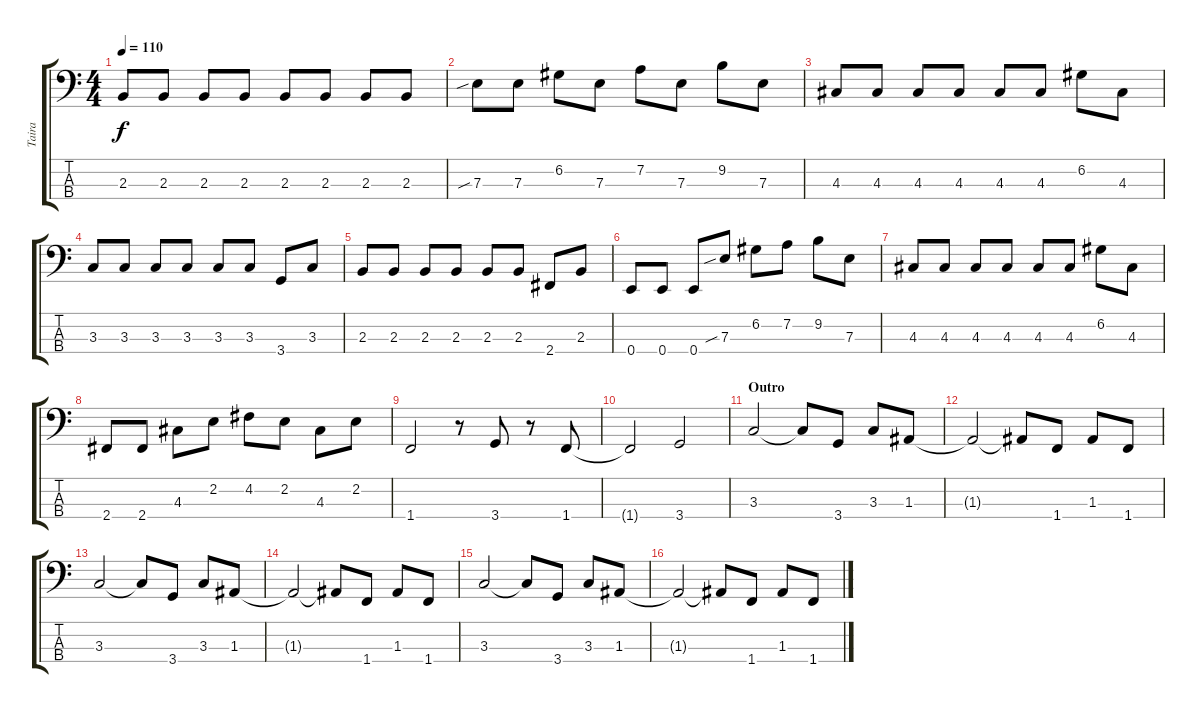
\track ("Taira" "Taira") {instrument electricbassfinger}
\staff {score tabs}
\tuning (G2 D2 A1 E1) {hide}
\ts (4 4)
\tempo 110
\clef f4
\ks c
2.3.8{dy f} 2.3.8 2.3.8 2.3.8 2.3.8 2.3.8 2.3.8 2.3.8 |
7.3{sib}.8 7.3.8 6.2.8 7.3.8 7.2.8 7.3.8 9.2.8 7.3.8 |
4.3.8 4.3.8 4.3.8 4.3.8 4.3.8 4.3.8 6.2.8 4.3.8 |
3.3.8 3.3.8 3.3.8 3.3.8 3.3.8 3.3.8 3.4.8 3.3.8 |
2.3.8 2.3.8 2.3.8 2.3.8 2.3.8 2.3.8 2.4.8 2.3.8 |
0.4.8 0.4.8 0.4.8 7.3{sib}.8 6.2.8 7.2.8 9.2.8 7.3.8 |
4.3.8 4.3.8 4.3.8 4.3.8 4.3.8 4.3.8 6.2.8 4.3.8 |
2.4.8 2.4.8 4.3.8 2.2.8 4.2.8 2.2.8 4.3.8 2.2.8 |
1.4.2 r.8 3.4.8 r.8 1.4.8 |
1.4{t}.2 3.4.2 |
\section ("" "Outro")
3.3.2 3.3{t}.8 3.4.8 3.3.8 1.3.8 |
1.3{t}.2 1.3{t}.8 1.4.8 1.3.8 1.4.8 |
3.3.2 3.3{t}.8 3.4.8 3.3.8 1.3.8 |
1.3{t}.2 1.3{t}.8 1.4.8 1.3.8 1.4.8 |
3.3.2 3.3{t}.8 3.4.8 3.3.8 1.3.8 |
1.3{t}.2 1.3{t}.8 1.4.8 1.3.8 1.4.8
